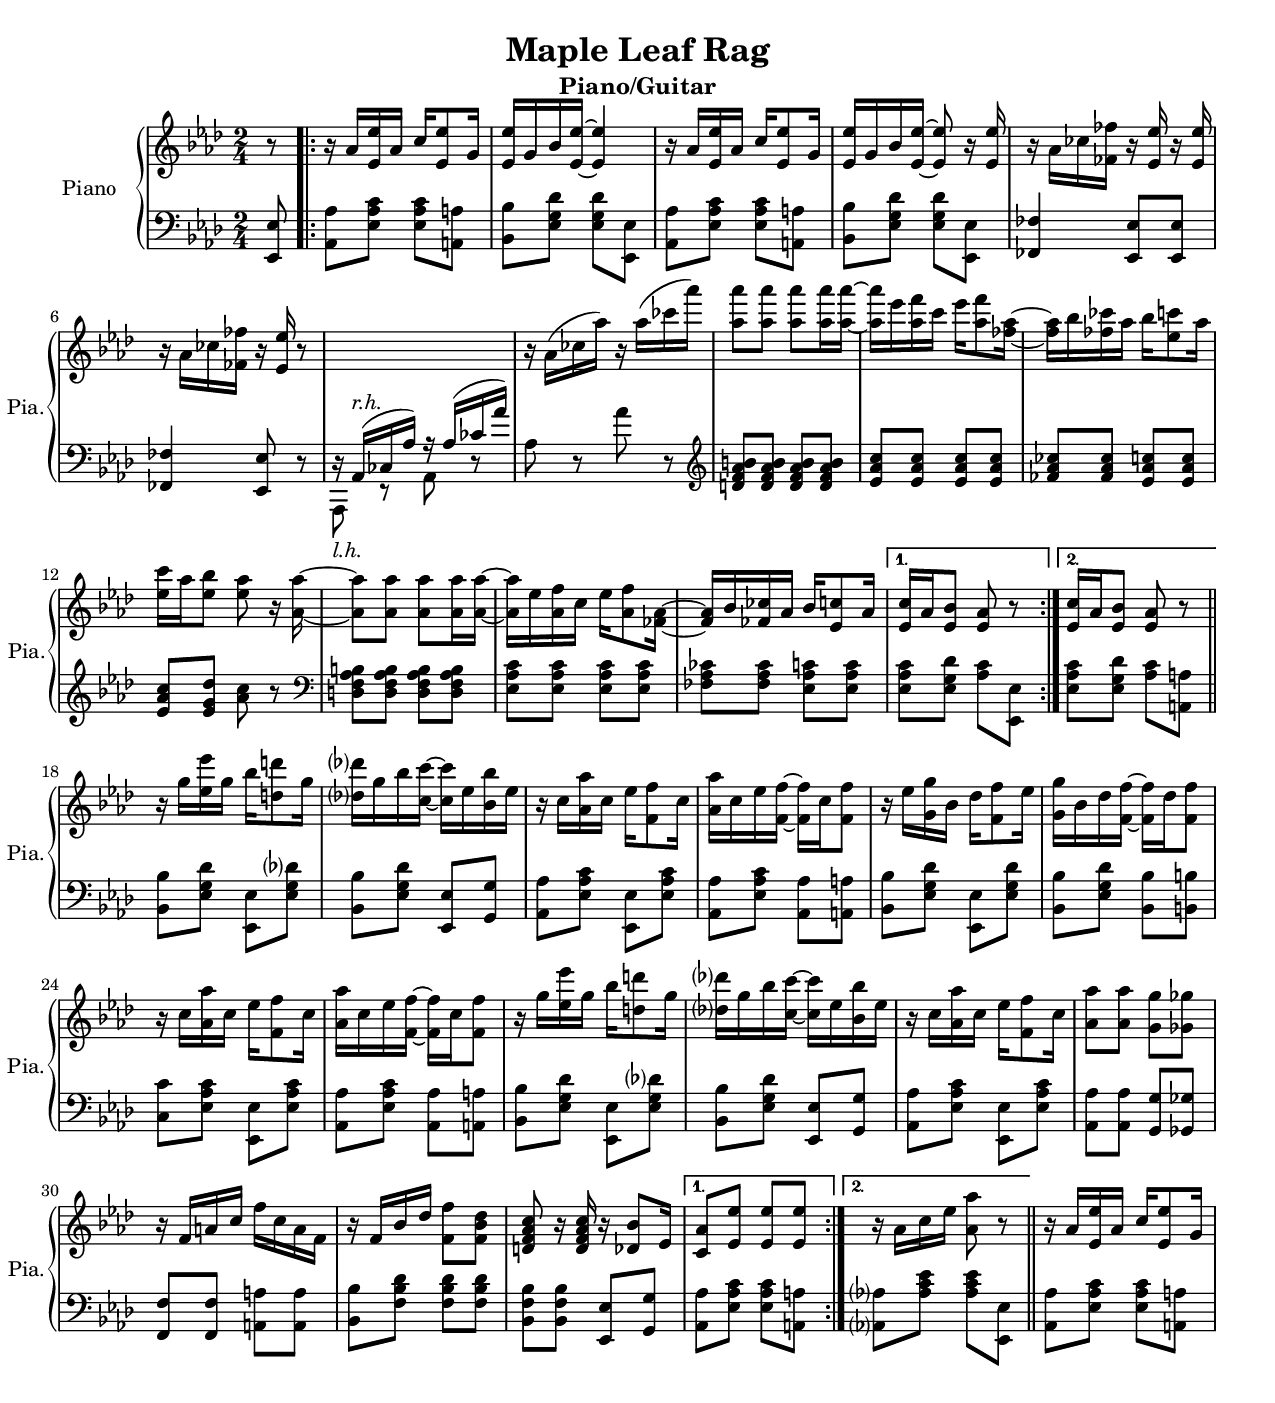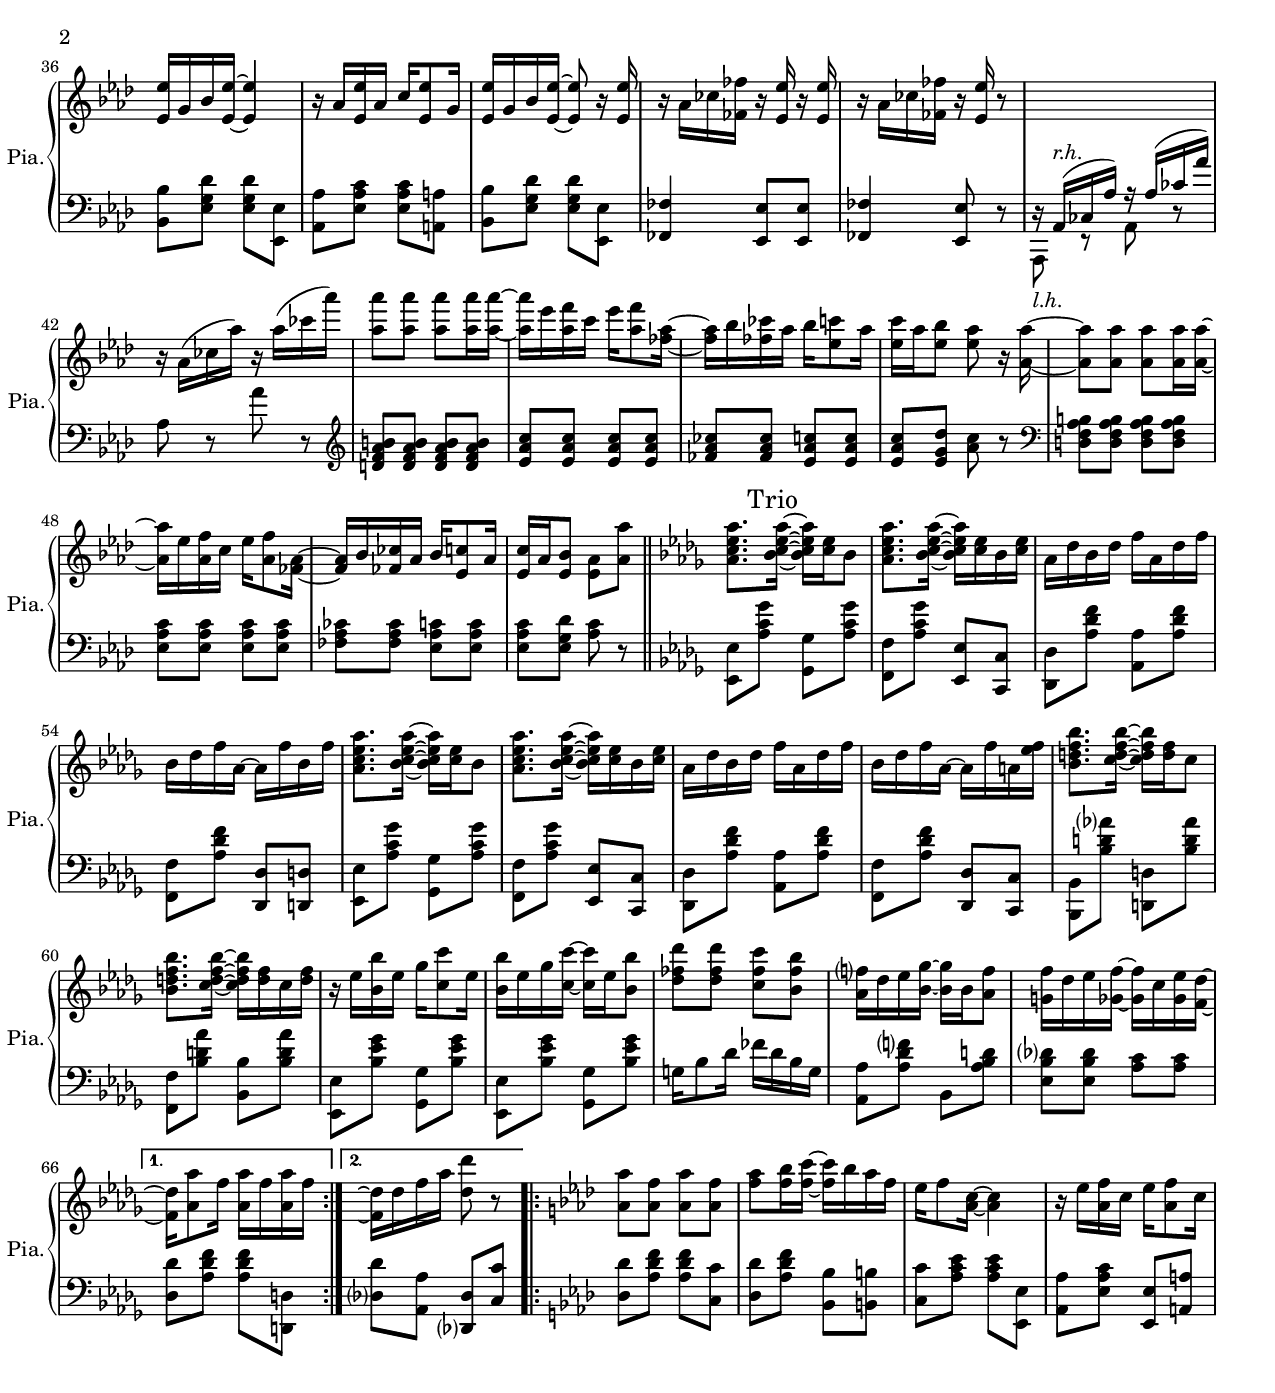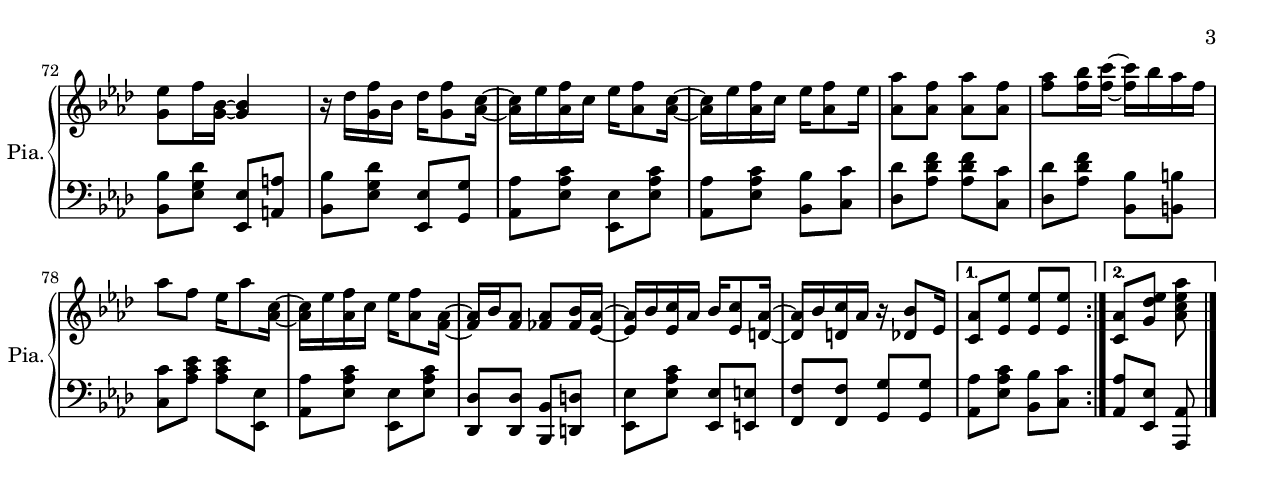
% -*- coding: utf-8; -*-
\version "2.10.33"
%%%%%%%%%%%%%%%%%%%%%%%%%%%%%%%%%%%%%%%%%%%%%%%%%%%%%%%%%%%%%%%%
% standard "guitar" chord notation

chExceptionMusic = {
  <c f g>1-\markup { \super "sus" }
  <c e g b>1-\markup { \super "maj7" }
  <c e g b d>1-\markup { \super "maj9" }
  <c ees ges>1-\markup { \super "dim" }
  <c ees ges beses>1-\markup { \super "dim7" }
}
chExceptionsShort =#(sequential-music-to-chord-exceptions chExceptionMusic #t)
chExceptions = #(append
  (sequential-music-to-chord-exceptions chExceptionMusic #t)
  ignatzekExceptions)

chordProperties = \sequential { 
    \set majorSevenSymbol = \markup { "maj7" }
    \set chordNameExceptions = #chExceptionsShort
}

\header {
  title = "Maple Leaf Rag"
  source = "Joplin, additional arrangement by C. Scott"
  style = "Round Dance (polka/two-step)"
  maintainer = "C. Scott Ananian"
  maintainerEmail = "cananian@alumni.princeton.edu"
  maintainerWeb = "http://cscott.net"
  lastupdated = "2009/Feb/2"
  meter = 240 % ???
}
#(set-default-paper-size "letter")
#(set-global-staff-size 18)

pianotopA = {
    r16 aes'16 <ees' ees''> aes' c'' <ees' ees''>8 g'16 |
    <ees' ees''>16 g' bes' <ees' ees''> ~ <ees' ees''>4 |
    r16 aes'16 <ees' ees''> aes' c'' <ees' ees''>8 g'16 |
    <ees' ees''>16 g' bes' <ees' ees''> ~ <ees' ees''>8 r16 <ees' ees''>16 |

    r16 aes'16 ces'' <fes' fes''> r <ees' ees''> r <ees' ees''> |
    r16 aes'16 ces'' <fes' fes''> r <ees' ees''> r8 |
    \change Staff = "lower" \stemUp \slurUp
    r16 aes,(^\markup{ \italic "r.h." } ces aes) r aes( ces' aes') |
    \change Staff = "upper" \stemNeutral \slurNeutral
    r16 aes'( ces'' aes'') r aes''( ces''' aes''') |

    <aes'' aes'''>8 <aes'' aes'''> <aes'' aes'''> <aes'' aes'''>16 <aes'' aes'''> ~ |
    <aes'' aes'''>16 ees''' <aes'' f'''> c''' ees''' <aes'' f'''>8 <aes'' fes''>16 ~ |
    <aes'' fes''>16 bes'' <fes'' ces'''> aes'' bes'' <ees'' c'''>8 aes''16 |
    <ees'' c'''>16 aes'' <ees'' bes''>8 <ees'' aes''> r16 <aes' aes''> ~ |

    <aes' aes''>8 <aes' aes''> <aes' aes''> <aes' aes''>16 <aes' aes''> ~ |
    <aes' aes''>16 ees'' <aes' f''> c'' ees'' <aes' f''>8 <aes' fes'>16 ~ |
    <aes' fes'>16 bes' <fes' ces''> aes' bes' <ees' c''>8 aes'16 |
}
pianotop = {
  \tag #'key \key aes \major
  \time 2/4

  \partial 8 r8
  \repeat volta 2 {
    \pianotopA
  }
  \alternative {
    { <ees' c''>16 aes' <ees' bes'>8 <ees' aes'> r8 | }
    { <ees' c''>16 aes' <ees' bes'>8 <ees' aes'> r8 \bar "||" | }
  }

  \repeat volta 2 {
    r16 g''16 <ees'' ees'''> g'' bes'' <d'' d'''>8 g''16 |
    <des'' des'''>16 g'' bes'' <c'' c'''> ~ <c'' c'''> ees'' <bes' bes''> ees'' |
    r16 c'' <aes' aes''> c'' ees'' <f' f''>8 c''16 |
    <aes' aes''>16 c'' ees'' <f' f''> ~ <f' f''> c'' <f' f''>8 |

    r16 ees'' <g' g''> bes' des'' <f' f''>8 ees''16 |
    <g' g''>16 bes' des'' <f' f''> ~ <f' f''> des'' <f' f''>8 |
    r16 c'' <aes' aes''> c'' ees'' <f' f''>8 c''16 |
    <aes' aes''>16 c'' ees'' <f' f''> ~ <f' f''> c'' <f' f''>8 |

    r16 g''16 <ees'' ees'''> g'' bes'' <d'' d'''>8 g''16 |
    <des'' des'''>16 g'' bes'' <c'' c'''> ~ <c'' c'''> ees'' <bes' bes''> ees'' |
    r16 c'' <aes' aes''> c'' ees'' <f' f''>8 c''16 |
    <aes' aes''>8 <aes' aes''> <g' g''> <ges' ges''> |

    r16 f' a' c'' f'' c'' a' f' |
    r16 f' bes' des'' <f' f''>8 <f' bes' des''> |
    <d' f' aes' c''>8 r16 <d' f' aes' c''> r16 <des' bes'>8 ees'16
  } \alternative {
    { <c' aes'>8 <ees' ees''> <ees' ees''> <ees' ees''> | }
    { r16 aes' c'' ees'' <aes' aes''>8 r8 \bar "||" | }
  }

  \pianotopA
  <ees' c''>16 aes' <ees' bes'>8 <ees' aes'> <aes' aes''> \bar "||" |

  % TRIO
  \tag #'key \key des \major
  \repeat volta 2 {
    <aes' c'' ees'' aes''>8. \mark "Trio" <bes' c'' ees'' aes''>16 ~ <bes' c'' ees'' aes''>
    <c'' ees''> bes'8 |
    <aes' c'' ees'' aes''>8. <bes' c'' ees'' aes''>16 ~ <bes' c'' ees'' aes''>
    <c'' ees''> bes' <c'' ees''> |
    aes'16 des'' bes' des'' f'' aes' des'' f'' |
  
    bes'16 des'' f'' aes' ~ aes' f'' bes' f'' |
    <aes' c'' ees'' aes''>8. <bes' c'' ees'' aes''>16 ~ <bes' c'' ees'' aes''>
    <c'' ees''> bes'8 |
    <aes' c'' ees'' aes''>8. <bes' c'' ees'' aes''>16 ~ <bes' c'' ees'' aes''>
    <c'' ees''> bes' <c'' ees''> |
    aes'16 des'' bes' des'' f'' aes' des'' f'' |
  
    bes'16 des'' f'' aes' ~ aes' f'' a' <ees'' f''> |
    <bes' d'' f'' bes''>8. <c'' d'' f'' bes''>16 ~ <c'' d'' f'' bes''> <d'' f''> c''8 |
    <bes' d'' f'' bes''>8. <c'' d'' f'' bes''>16 ~ <c'' d'' f'' bes''> <d'' f''> c'' <d'' f''> |

    r16 ees'' <bes' bes''> ees''  ges'' <c'' c'''>8 ees''16 |
    <bes' bes''>16 ees'' ges'' <c'' c'''> ~ <c'' c'''> ees'' <bes' bes''>8 |
    <des'' fes'' des'''>8 <des'' fes'' des'''> <c'' fes'' c'''> <bes' fes'' bes''> |
    <aes' f''>16 des'' ees'' <bes' ges''> ~ <bes' ges''> bes' <aes' f''>8 |

    <g' f''>16 des'' ees'' <ges' f''> ~ <ges' f''> c'' <ges' ees''> <f' des''> ~ |
  } \alternative {
    { <f' des''>16 <aes' aes''>8 f''16 <aes' aes''> f'' <aes' aes''> f'' | }
    { <f' des''>16\repeatTie des'' f'' aes'' <des'' des'''>8 r | }
  }

  \tag #'key \key aes \major
  \repeat volta 2 {
    <aes' aes''>8 <aes' f''> <aes' aes''> <aes' f''> |
    <f'' aes''>8 <f'' bes''>16 <f'' c'''> ~ <f'' c'''> bes'' aes'' f'' |
    ees''16 f''8 <aes' c''>16 ~ <aes' c''>4 |
    r16 ees'' <aes' f''> c'' ees'' <aes' f''>8 c''16 |

    <g' ees''>8 f''16 <g' bes'> ~ <g' bes'>4 |
    r16 des'' <g' f''> bes' des'' <g' f''>8 <aes' c''>16 ~ |
    <aes' c''>16 ees'' <aes' f''> c'' ees'' <aes' f''>8 <aes' c''>16 ~ |

    <aes' c''>16 ees'' <aes' f''> c'' ees'' <aes' f''>8 ees''16 |
    <aes' aes''>8 <aes' f''> <aes' aes''> <aes' f''> |
    <f'' aes''>8 <f'' bes''>16 <f'' c'''> ~ <f'' c'''> bes'' aes'' f'' |

    aes''8 f'' ees''16 aes''8 <aes' c''>16 ~ |
    <aes' c''>16 ees'' <aes' f''> c'' ees'' <aes' f''>8 <aes' f'>16 ~ |
    <aes' f'>16 bes' <aes' f'>8 <aes' fes'> <bes' fes'>16 <ees' aes'> ~ |

    <ees' aes'>16 bes' <ees' c''> aes' bes' <ees' c''>8 <d' aes'>16 ~ |
    <d' aes'>16 bes' <d' c''> aes' r16 <des' bes'>8 ees'16 |
  } \alternative {
    { <c' aes'>8 <ees' ees''> <ees' ees''> <ees' ees''> | }
    { <c' aes'>8 <g' des'' ees''> <aes' c'' ees'' aes''> \bar "|." }
  }
}

pianobotA = {
    <aes, aes>8 <ees aes c'> <ees aes c'> <a, a> |
    <bes, bes>8 <ees g des'> <ees g des'> <ees, ees> |
    <aes, aes>8 <ees aes c'> <ees aes c'> <a, a> |
    <bes, bes>8 <ees g des'> <ees g des'> <ees, ees> |
    <fes, fes>4 <ees, ees>8 <ees, ees> |
    <fes, fes>4 <ees, ees>8 r8 |
    \stemDown
    aes,,8_\markup{ \italic "l.h." } r aes, r |
    aes8 r aes' r |
    \stemNeutral
    \clef treble

    <d' f' aes' b'>8 <d' f' aes' b'> <d' f' aes' b'> <d' f' aes' b'> |
    <ees' aes' c''>8 <ees' aes' c''> <ees' aes' c''> <ees' aes' c''> |
    <fes' aes' ces''>8 <fes' aes' ces''> <ees' aes' c''> <ees' aes' c''> |
    <ees' aes' c''>8 <ees' g' des''> <aes' c''> r8 |
    \clef bass
    
    <d f aes b>8 <d f aes b> <d f aes b> <d f aes b> |
    <ees aes c'>8 <ees aes c'> <ees aes c'> <ees aes c'> |
    <fes aes ces'>8 <fes aes ces'> <ees aes c'> <ees aes c'> |
}
pianobot = {
  \tag #'key \key aes \major
  \time 2/4
  \partial 8 <ees ees,>8 |
  \repeat volta 2 {
    \pianobotA
  }
  \alternative {
    { <ees aes c'>8 <ees g des'> <aes c'> <ees, ees> | }
    { <ees aes c'>8 <ees g des'> <aes c'> <a, a> | }
  }

  \repeat volta 2 {
    <bes, bes>8 <ees g des'> <ees, ees> <ees g des'> |
    <bes, bes>8 <ees g des'> <ees, ees> <g, g> |
    <aes, aes>8 <ees aes c'> <ees, ees> <ees aes c'> |
    <aes, aes>8 <ees aes c'> <aes, aes> <a, a> |
    
    <bes, bes>8 <ees g des'> <ees, ees> <ees g des'> |
    <bes, bes>8 <ees g des'> <bes, bes> <b, b> |
    <c c'>8 <ees aes c'> <ees, ees> <ees aes c'> |
    <aes, aes>8 <ees aes c'> <aes, aes> <a, a> |
    
    <bes, bes>8 <ees g des'> <ees, ees> <ees g des'> |
    <bes, bes>8 <ees g des'> <ees, ees> <g, g> |
    <aes, aes>8 <ees aes c'> <ees, ees> <ees aes c'> |
    <aes, aes>8 <aes, aes> <g, g> <ges, ges> |

    <f, f>8 <f, f> <a, a> <a, a> |
    <bes, bes>8 <f bes des'> <f bes des'> <f bes des'> |
    <bes, f bes>8 <bes, f bes> <ees, ees> <g, g> |
  } \alternative {
    { <aes, aes>8 <ees aes c'> <ees aes c'> <a, a> | }
    { <aes, aes>8 <aes c' ees'> <aes c' ees'> <ees, ees> | }
  }
  \pianobotA
  <ees aes c'>8 <ees g des'> <aes c'> r8 | 

  % TRIO
  \tag #'key \key des \major
  \repeat volta 2 {
    <ees, ees>8 <aes c' ges'> <ges, ges> <aes c' ges'> |
    <f, f>8 <aes c' ges'> <ees, ees> <c, c> |
    <des, des>8 <aes des' f'> <aes, aes> <aes des' f'> |

    <f, f>8 <aes des' f'> <des, des> <d, d> |
    <ees, ees>8 <aes c' ges'> <ges, ges> <aes c' ges'> |
    <f, f>8 <aes c' ges'> <ees, ees> <c, c> |
    <des, des>8 <aes des' f'> <aes, aes> <aes des' f'> |
  
    <f, f>8 <aes des' f'> <des, des> <c, c> |
    <bes,, bes,>8 <bes d' aes'> <d, d> <bes d' aes'> |
    <f, f>8 <bes d' aes'> <bes, bes> <bes d' aes'> |

    <ees, ees>8 <bes ees' ges'> <ges, ges> <bes ees' ges'> |
    <ees, ees>8 <bes ees' ges'> <ges, ges> <bes ees' ges'> |
    g16 bes8 des'16 fes' des' bes g |
    <aes, aes>8 <aes des' f'> bes, <aes bes d'> |

    <ees bes des'>8 <ees bes des'> <aes c'> <aes c'> |
  } \alternative {
    { <des des'>8 <aes des' f'> <aes des' f'> <d, d> | }
    { <des des'>8 <aes, aes> <des, des> <c c'> | }
  }

  \tag #'key \key aes \major
  \repeat volta 2 {
    <des des'>8 <aes des' f'> <aes des' f'> <c c'> |
    <des des'>8 <aes des' f'> <bes, bes> <b, b> |
    <c c'>8 <aes c' ees'> <aes c' ees'> <ees, ees> |
    <aes, aes>8 <ees aes c'> <ees, ees> <a, a> |

    <bes, bes>8 <ees g des'> <ees, ees> <a, a> |
    <bes, bes>8 <ees g des'> <ees, ees> <g, g> |
    <aes, aes>8 <ees aes c'> <ees, ees> <ees aes c'> |

    <aes, aes>8 <ees aes c'> <bes, bes> <c c'> |
    <des des'>8 <aes des' f'> <aes des' f'> <c c'> |
    <des des'>8 <aes des' f'> <bes, bes> <b, b> |

    <c c'>8 <aes c' ees'> <aes c' ees'> <ees, ees> |
    <aes, aes>8 <ees aes c'> <ees, ees> <ees aes c'> |
    <des, des>8 <des, des> <bes,, bes,> <d, d> |

    <ees, ees>8 <ees aes c'> <ees, ees> <e, e> |
    <f, f>8 <f, f> <g, g> <g, g> |
  } \alternative {
    { <aes, aes>8 <ees aes c'> <bes, bes> <c c'> | }
    { <aes, aes>8 <ees, ees> <aes,, aes,> }
  }
}

\paper {
  scoreTitleMarkup = \bookTitleMarkup
  bookTitleMarkup = \markup {}
  ragged-bottom = ##t
  %annotate-spacing = ##t
}

% combined score
%{
\score {
  <<
    \context ChordNames {
         \set chordChanges = ##t
         \harmonies
    }
    \context Staff = melody <<
      #(set-accidental-style 'modern-cautionary)
      \set Staff.instrumentName = "Melody"
      \set Staff.shortInstrumentName = "Mel."
      \context Voice = melody { \small\melody\melodytag }
      \context Lyrics = firstverse \lyricsto melody \wordsA
      \context Lyrics = secondverse \lyricsto melody \wordsB
    >>
    \context PianoStaff <<
      #(set-accidental-style 'piano-cautionary)
      \context Staff = upper <<
	\set Staff.instrumentName = \markup{ \column { "Soprano/" "Alto" } }
	\set Staff.shortInstrumentName = "S/A"
	\set Staff.printPartCombineTexts = ##f
	\partcombine {\melody\melodytag} {\alto\altotag}
      >>
      \context Staff = lower <<
	%\set Staff.printPartCombineTexts = ##f
	\set Staff.instrumentName = "Bass"
	\set Staff.shortInstrumentName = "Bas."
	\clef bass
	\keepWithTag #'n \bass
      >>
    >>
    \new Staff <<
	\clef bass
	\key bes \major \time 4/4
	\transpose c c,, \harmonies
    >>
    \new Staff <<
      \set Staff.instrumentName = \markup{ \column{ "Banjo" "capo'd" "to A" } }
      \set Staff.shortInstrumentName = "Ban."
      \transpose bes a \banjo
    >>
    \new TabStaff <<
      \set TabStaff.stringTunings = #bass-tuning
      \set Staff.instrumentName = "Bass"
      \set Staff.shortInstrumentName = "Bas."
      \removeWithTag #'key \keepWithTag #'n \bass
    >>
    \new PianoStaff <<
      #(set-accidental-style 'piano-cautionary)
      \set PianoStaff.instrumentName = \markup { "Piano" }
      \set PianoStaff.shortInstrumentName = \markup { "Pia." }
      \context Staff = upper << \pianotop >>
      \context Staff = lower << \clef bass \pianobot >>
    >>
  >>
  \layout { }
  \header {
    instrument = "Combined Score"
  }
}
%}
				
% piano/guitar score
\score {
  <<
%{
    \context ChordNames {
         \set chordChanges = ##t
         \harmonies
    }
    \new Staff <<
      #(set-accidental-style 'modern-cautionary)
      \set Staff.instrumentName = "Melody"
      \set Staff.shortInstrumentName = "Mel."
      \set Staff.printPartCombineTexts = ##f
      %\small\partcombine {\melody\melodytag} {\alto\altotag}
      \new Voice = melody {
	\small{\melody\melodytag}
      }
    >>
    \new Lyrics \lyricsto "melody" { \small\wordsA }
    %\new Lyrics \lyricsto "melody" { \small\wordsB }
%}
    \new PianoStaff <<
      #(set-accidental-style 'piano-cautionary)
      \set PianoStaff.instrumentName = \markup { "Piano" }
      \set PianoStaff.shortInstrumentName = \markup { "Pia." }
      \context Staff = upper << \time 2/4 \pianotop >>
      \context Staff = lower << \clef bass \pianobot >>
    >>
  >>
  \layout { }
  \header {
    instrument = "Piano/Guitar"
    breakbefore=##t
  }
}

% midi score.
\score {
  \unfoldRepeats
  \context PianoStaff <<
%{
    \context Staff=melody << 
       \set Staff.midiInstrument = "fiddle"
       r1 { \melody \melodytag }
     >>
    \context Staff=alto << 
       \set Staff.midiInstrument = "fiddle"
       r1 { \alto \altotag }
     >>
    \context Staff=bass <<
      \set Staff.midiInstrument = "acoustic bass"
      r1\ff
      %\transpose c c'
      \keepWithTag #'n \bass
    >>
    \context Staff=chords <<
      \set Staff.midiInstrument = "pizzicato strings"
      r1\pp
      \harmonies
    >>
    \context Staff=banjo <<
      \set Staff.midiInstrument = "banjo"
      r1\pp
      \banjo
    >>
%}
    \context Staff=upper <<
      \set Staff.midiInstrument = "acoustic grand"
      r1
      \pianotop
    >>
    \context Staff=lower <<
      \set Staff.midiInstrument = "acoustic grand"
      r1
      \pianobot
    >>
  >>
  
  \midi {
    \context {
      \Score
      tempoWholesPerMinute = #(ly:make-moment 110 4)
      }
    }
}
